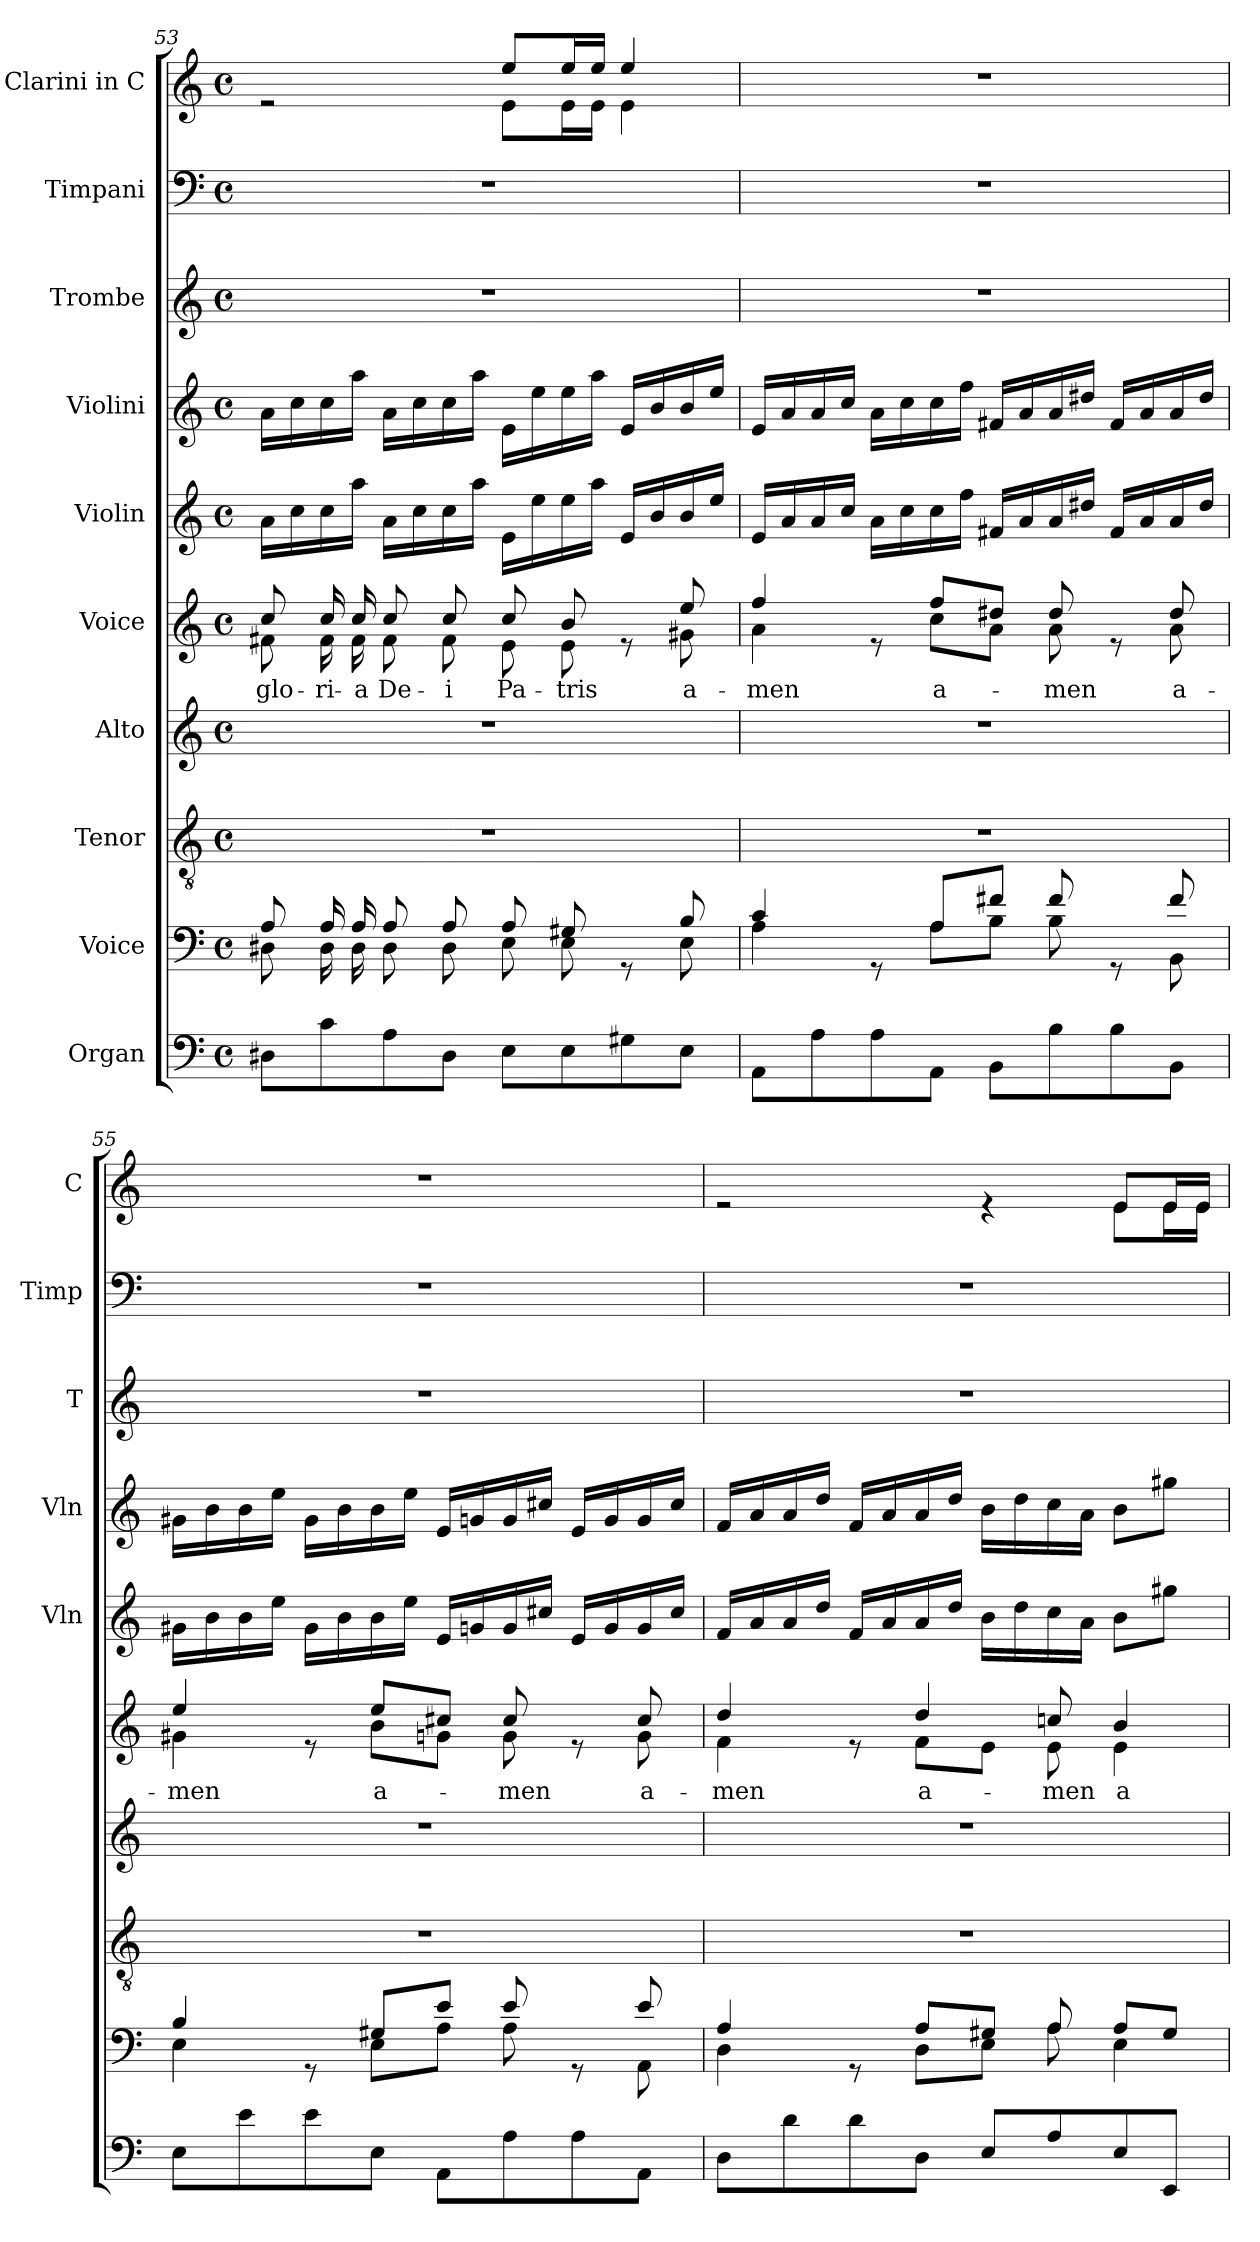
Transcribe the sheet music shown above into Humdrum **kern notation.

**kern	**kern	**kern	**kern	**kern	**text	**kern	**kern	**kern	**kern	**kern
*part10	*part9	*part8	*part7	*part6	*part6	*part5	*part4	*part3	*part2	*part1
*staff10	*staff9	*staff8	*staff7	*staff6	*staff6	*staff5	*staff4	*staff3	*staff2	*staff1
*I"Organ	*I"Voice	*I"Tenor	*I"Alto	*I"Voice	*	*I"Violin	*I"Violini	*I"Trombe	*I"Timpani	*I"Clarini in C
*	*	*	*	*	*	*I'Vln	*I'Vln	*I'T	*I'Timp	*I'C
*clefF4	*clefF4	*clefGv2	*clefG2	*clefG2	*	*clefG2	*clefG2	*clefG2	*clefF4	*clefG2
*k[]	*k[]	*k[]	*k[]	*k[]	*	*k[]	*k[]	*k[]	*k[]	*k[]
*M4/4	*M4/4	*M4/4	*M4/4	*M4/4	*	*M4/4	*M4/4	*M4/4	*M4/4	*M4/4
*met(c)	*met(c)	*met(c)	*met(c)	*met(c)	*	*met(c)	*met(c)	*met(c)	*met(c)	*met(c)
=53	=53	=53	=53	=53	=53	=53	=53	=53	=53	=53
*	*^	*	*	*	*	*	*	*	*	*
!	!	!	!	!	!	!LO:LY:b	!	!	!	!	!
*	*	*	*	*	*^	*	*	*	*	*	*^
8D#X\L	8A/	8D#X\	1r	1r	8cc/	8f#X\	glo-	16a\LL	16a\LL	1r	1r	2re	2ryy
.	.	.	.	.	.	.	.	16cc\	16cc\	.	.	.	.
!	!	!	!	!	!	!	!LO:LY:b	!	!	!	!	!	!
8c\	16A/	16D#\	.	.	16cc/	16f#\	-ri-	16cc\	16cc\	.	.	.	.
!	!	!	!	!	!	!	!LO:LY:b	!	!	!	!	!	!
.	16A/	16D#\	.	.	16cc/	16f#\	-a	16aa\JJ	16aa\JJ	.	.	.	.
!	!	!	!	!	!	!	!LO:LY:b	!	!	!	!	!	!
8A\	8A/	8D#\	.	.	8cc/	8f#\	De-	16a\LL	16a\LL	.	.	.	.
.	.	.	.	.	.	.	.	16cc\	16cc\	.	.	.	.
!	!	!	!	!	!	!	!LO:LY:b	!	!	!	!	!	!
8D#\J	8A/	8D#\	.	.	8cc/	8f#\	-i	16cc\	16cc\	.	.	.	.
.	.	.	.	.	.	.	.	16aa\JJ	16aa\JJ	.	.	.	.
!	!	!	!	!	!	!	!LO:LY:b	!	!	!	!	!	!
8E\L	8A/	8E\	.	.	8cc/	8e\	Pa-	16e\LL	16e\LL	.	.	8ee/L	8e\L
.	.	.	.	.	.	.	.	16ee\	16ee\	.	.	.	.
!	!	!	!	!	!	!	!LO:LY:b	!	!	!	!	!	!
8E\	8G#X/	8E\	.	.	8b/	8e\	-tris	16ee\	16ee\	.	.	16ee/L	16e\L
.	.	.	.	.	.	.	.	16aa\JJ	16aa\JJ	.	.	16ee/JJ	16e\JJ
8G#X\	8rGG	8ryy	.	.	8re	8ryy	.	16e/LL	16e/LL	.	.	4ee/	4e\
.	.	.	.	.	.	.	.	16b/	16b/	.	.	.	.
!	!	!	!	!	!	!	!LO:LY:b	!	!	!	!	!	!
8E\J	8B/	8E\	.	.	8ee/	8g#X\	a-	16b/	16b/	.	.	.	.
.	.	.	.	.	.	.	.	16ee/JJ	16ee/JJ	.	.	.	.
*	*	*	*	*	*	*	*	*	*	*	*	*v	*v
!!LO:PB:g=z
=54	=54	=54	=54	=54	=54	=54	=54	=54	=54	=54	=54	=54
!	!	!	!	!	!	!	!LO:LY:b	!	!	!	!	!
8AA\L	4c/	4A\	1r	1r	4ff/	4a\	-men	16e/LL	16e/LL	1r	1r	1r
.	.	.	.	.	.	.	.	16a/	16a/	.	.	.
8A\	.	.	.	.	.	.	.	16a/	16a/	.	.	.
.	.	.	.	.	.	.	.	16cc/JJ	16cc/JJ	.	.	.
8A\	8rGG	8ryy	.	.	8re	8ryy	.	16a\LL	16a\LL	.	.	.
.	.	.	.	.	.	.	.	16cc\	16cc\	.	.	.
!	!	!	!	!	!	!	!LO:LY:b	!	!	!	!	!
8AA\J	8A/L	8A\L	.	.	8ff/L	8cc\L	a-	16cc\	16cc\	.	.	.
.	.	.	.	.	.	.	.	16ff\JJ	16ff\JJ	.	.	.
8BB\L	8f#X/J	8B\J	.	.	8dd#X/J	8a\J	.	16f#X/LL	16f#X/LL	.	.	.
.	.	.	.	.	.	.	.	16a/	16a/	.	.	.
!	!	!	!	!	!	!	!LO:LY:b	!	!	!	!	!
8B\	8f#/	8B\	.	.	8dd#/	8a\	-men	16a/	16a/	.	.	.
.	.	.	.	.	.	.	.	16dd#X/JJ	16dd#X/JJ	.	.	.
8B\	8rGG	8ryy	.	.	8re	8ryy	.	16f#/LL	16f#/LL	.	.	.
.	.	.	.	.	.	.	.	16a/	16a/	.	.	.
!	!	!	!	!	!	!	!LO:LY:b	!	!	!	!	!
8BB\J	8f#/	8BB\	.	.	8dd#/	8a\	a-	16a/	16a/	.	.	.
.	.	.	.	.	.	.	.	16dd#/JJ	16dd#/JJ	.	.	.
=55	=55	=55	=55	=55	=55	=55	=55	=55	=55	=55	=55	=55
!	!	!	!	!	!	!	!LO:LY:b	!	!	!	!	!
8E\L	4B/	4E\	1r	1r	4ee/	4g#X\	-men	16g#X\LL	16g#X\LL	1r	1r	1r
.	.	.	.	.	.	.	.	16b\	16b\	.	.	.
8e\	.	.	.	.	.	.	.	16b\	16b\	.	.	.
.	.	.	.	.	.	.	.	16ee\JJ	16ee\JJ	.	.	.
8e\	8rGG	8ryy	.	.	8re	8ryy	.	16g#\LL	16g#\LL	.	.	.
.	.	.	.	.	.	.	.	16b\	16b\	.	.	.
!	!	!	!	!	!	!	!LO:LY:b	!	!	!	!	!
8E\J	8G#X/L	8E\L	.	.	8ee/L	8b\L	a-	16b\	16b\	.	.	.
.	.	.	.	.	.	.	.	16ee\JJ	16ee\JJ	.	.	.
8AA\L	8e/J	8A\J	.	.	8cc#X/J	8gn\J	.	16e/LL	16e/LL	.	.	.
.	.	.	.	.	.	.	.	16gn/	16gn/	.	.	.
!	!	!	!	!	!	!	!LO:LY:b	!	!	!	!	!
8A\	8e/	8A\	.	.	8cc#/	8g\	-men	16g/	16g/	.	.	.
.	.	.	.	.	.	.	.	16cc#X/JJ	16cc#X/JJ	.	.	.
8A\	8rGG	8ryy	.	.	8re	8ryy	.	16e/LL	16e/LL	.	.	.
.	.	.	.	.	.	.	.	16g/	16g/	.	.	.
!	!	!	!	!	!	!	!LO:LY:b	!	!	!	!	!
8AA\J	8e/	8AA\	.	.	8cc#/	8g\	a-	16g/	16g/	.	.	.
.	.	.	.	.	.	.	.	16cc#/JJ	16cc#/JJ	.	.	.
=56	=56	=56	=56	=56	=56	=56	=56	=56	=56	=56	=56	=56
!	!	!	!	!	!	!	!LO:LY:b	!	!	!	!	!
*	*	*	*	*	*	*	*	*	*	*	*	*^
8D\L	4A/	4D\	1r	1r	4dd/	4f\	-men	16f/LL	16f/LL	1r	1r	2re	2.ryy
.	.	.	.	.	.	.	.	16a/	16a/	.	.	.	.
8d\	.	.	.	.	.	.	.	16a/	16a/	.	.	.	.
.	.	.	.	.	.	.	.	16dd/JJ	16dd/JJ	.	.	.	.
8d\	8rGG	8ryy	.	.	8re	8ryy	.	16f/LL	16f/LL	.	.	.	.
.	.	.	.	.	.	.	.	16a/	16a/	.	.	.	.
!	!	!	!	!	!	!	!LO:LY:b	!	!	!	!	!	!
8D\J	8A/L	8D\L	.	.	4dd/	8f\L	a-	16a/	16a/	.	.	.	.
.	.	.	.	.	.	.	.	16dd/JJ	16dd/JJ	.	.	.	.
8E/L	8G#X/J	8E\J	.	.	.	8e\J	.	16b\LL	16b\LL	.	.	4re	.
.	.	.	.	.	.	.	.	16dd\	16dd\	.	.	.	.
!	!	!	!	!	!	!	!LO:LY:b	!	!	!	!	!	!
8A/	8A/	8A\	.	.	8ccn/	8e\	-men	16cc\	16cc\	.	.	.	.
.	.	.	.	.	.	.	.	16a\JJ	16a\JJ	.	.	.	.
!	!	!	!	!	!	!	!LO:LY:b	!	!	!	!	!	!
8E/	8A/L	4E\	.	.	4b/	4e\	a-	8b\L	8b\L	.	.	8e/L	8e\L
8EE/J	8G#/J	.	.	.	.	.	.	8gg#X\J	8gg#X\J	.	.	16e/L	16e\L
.	.	.	.	.	.	.	.	.	.	.	.	16e/JJ	16e\JJ
*	*v	*v	*	*	*v	*v	*	*	*	*	*	*v	*v
=	=	=	=	=	=	=	=	=	=	=
*-	*-	*-	*-	*-	*-	*-	*-	*-	*-	*-
